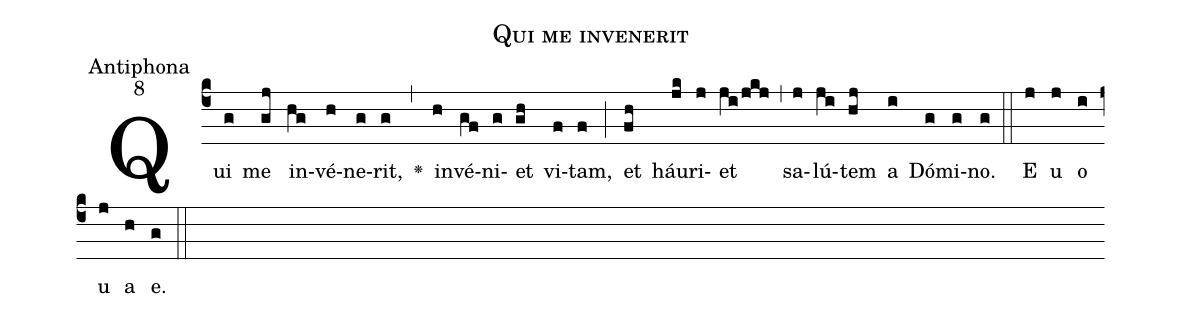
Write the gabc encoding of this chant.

name:Qui me invenerit;
office-part:Antiphona;
mode:8;
%%
(c4)Qui(g) me(gj) in(hg)vé(h)ne(g)rit,(g) <v>\greheightstar</v>(,)
in(h)vé(gf)ni(g)et(gh) vi(f)tam,(f) (;)
et(fh) háu(jk)ri(j)et(ji/jkj) (,) sa(j)lú(ji)tem(hj) a(i) Dó(g)mi(g)no.(g) (::)

E(j) u(j) o(i) u(j) a(h) e.(g) (::)
